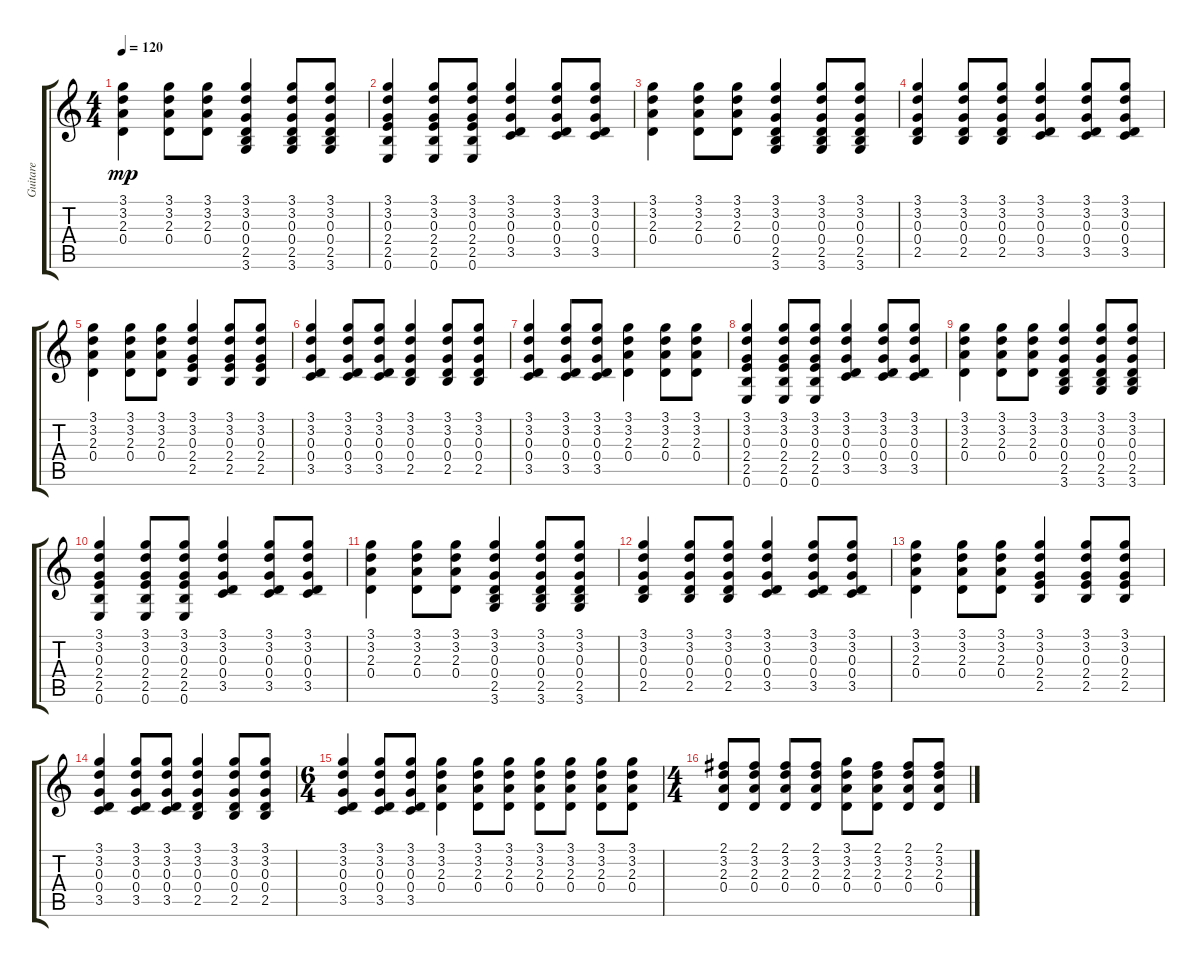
\track ("Guitare" "Guitare") {instrument acousticguitarsteel}
\staff {score tabs}
\tuning (E4 B3 G3 D3 A2 E2) {hide}
\ts (4 4)
\tempo 120
\clef g2
\ks c
(3.1 3.2 2.3 0.4).4{dy mp} (3.1 3.2 2.3 0.4).8 (3.1 3.2 2.3 0.4).8 (3.1 3.2 0.3 0.4 2.5 3.6).4 (3.1 3.2 0.3 0.4 2.5 3.6).8 (3.1 3.2 0.3 0.4 2.5 3.6).8 |
(3.1 3.2 0.3 2.4 2.5 0.6).4 (3.1 3.2 0.3 2.4 2.5 0.6).8 (3.1 3.2 0.3 2.4 2.5 0.6).8 (3.1 3.2 0.3 0.4 3.5).4 (3.1 3.2 0.3 0.4 3.5).8 (3.1 3.2 0.3 0.4 3.5).8 |
(3.1 3.2 2.3 0.4).4 (3.1 3.2 2.3 0.4).8 (3.1 3.2 2.3 0.4).8 (3.1 3.2 0.3 0.4 2.5 3.6).4 (3.1 3.2 0.3 0.4 2.5 3.6).8 (3.1 3.2 0.3 0.4 2.5 3.6).8 |
(3.1 3.2 0.3 0.4 2.5).4 (3.1 3.2 0.3 0.4 2.5).8 (3.1 3.2 0.3 0.4 2.5).8 (3.1 3.2 0.3 0.4 3.5).4 (3.1 3.2 0.3 0.4 3.5).8 (3.1 3.2 0.3 0.4 3.5).8 |
(3.1 3.2 2.3 0.4).4 (3.1 3.2 2.3 0.4).8 (3.1 3.2 2.3 0.4).8 (3.1 3.2 0.3 2.4 2.5).4 (3.1 3.2 0.3 2.4 2.5).8 (3.1 3.2 0.3 2.4 2.5).8 |
(3.1 3.2 0.3 0.4 3.5).4 (3.1 3.2 0.3 0.4 3.5).8 (3.1 3.2 0.3 0.4 3.5).8 (3.1 3.2 0.3 0.4 2.5).4 (3.1 3.2 0.3 0.4 2.5).8 (3.1 3.2 0.3 0.4 2.5).8 |
(3.1 3.2 0.3 0.4 3.5).4 (3.1 3.2 0.3 0.4 3.5).8 (3.1 3.2 0.3 0.4 3.5).8 (3.1 3.2 2.3 0.4).4 (3.1 3.2 2.3 0.4).8 (3.1 3.2 2.3 0.4).8 |
(3.1 3.2 0.3 2.4 2.5 0.6).4 (3.1 3.2 0.3 2.4 2.5 0.6).8 (3.1 3.2 0.3 2.4 2.5 0.6).8 (3.1 3.2 0.3 0.4 3.5).4 (3.1 3.2 0.3 0.4 3.5).8 (3.1 3.2 0.3 0.4 3.5).8 |
(3.1 3.2 2.3 0.4).4 (3.1 3.2 2.3 0.4).8 (3.1 3.2 2.3 0.4).8 (3.1 3.2 0.3 0.4 2.5 3.6).4 (3.1 3.2 0.3 0.4 2.5 3.6).8 (3.1 3.2 0.3 0.4 2.5 3.6).8 |
(3.1 3.2 0.3 2.4 2.5 0.6).4 (3.1 3.2 0.3 2.4 2.5 0.6).8 (3.1 3.2 0.3 2.4 2.5 0.6).8 (3.1 3.2 0.3 0.4 3.5).4 (3.1 3.2 0.3 0.4 3.5).8 (3.1 3.2 0.3 0.4 3.5).8 |
(3.1 3.2 2.3 0.4).4 (3.1 3.2 2.3 0.4).8 (3.1 3.2 2.3 0.4).8 (3.1 3.2 0.3 0.4 2.5 3.6).4 (3.1 3.2 0.3 0.4 2.5 3.6).8 (3.1 3.2 0.3 0.4 2.5 3.6).8 |
(3.1 3.2 0.3 0.4 2.5).4 (3.1 3.2 0.3 0.4 2.5).8 (3.1 3.2 0.3 0.4 2.5).8 (3.1 3.2 0.3 0.4 3.5).4 (3.1 3.2 0.3 0.4 3.5).8 (3.1 3.2 0.3 0.4 3.5).8 |
(3.1 3.2 2.3 0.4).4 (3.1 3.2 2.3 0.4).8 (3.1 3.2 2.3 0.4).8 (3.1 3.2 0.3 2.4 2.5).4 (3.1 3.2 0.3 2.4 2.5).8 (3.1 3.2 0.3 2.4 2.5).8 |
(3.1 3.2 0.3 0.4 3.5).4 (3.1 3.2 0.3 0.4 3.5).8 (3.1 3.2 0.3 0.4 3.5).8 (3.1 3.2 0.3 0.4 2.5).4 (3.1 3.2 0.3 0.4 2.5).8 (3.1 3.2 0.3 0.4 2.5).8 |
\ts (6 4)
(3.1 3.2 0.3 0.4 3.5).4 (3.1 3.2 0.3 0.4 3.5).8 (3.1 3.2 0.3 0.4 3.5).8 (3.1 3.2 2.3 0.4).4 (3.1 3.2 2.3 0.4).8 (3.1 3.2 2.3 0.4).8 (3.1 3.2 2.3 0.4).8 (3.1 3.2 2.3 0.4).8 (3.1 3.2 2.3 0.4).8 (3.1 3.2 2.3 0.4).8 |
\ts (4 4)
(2.1 3.2 2.3 0.4).8 (2.1 3.2 2.3 0.4).8 (2.1 3.2 2.3 0.4).8 (2.1 3.2 2.3 0.4).8 (3.1 3.2 2.3 0.4).8 (2.1 3.2 2.3 0.4).8 (2.1 3.2 2.3 0.4).8 (2.1 3.2 2.3 0.4).8
